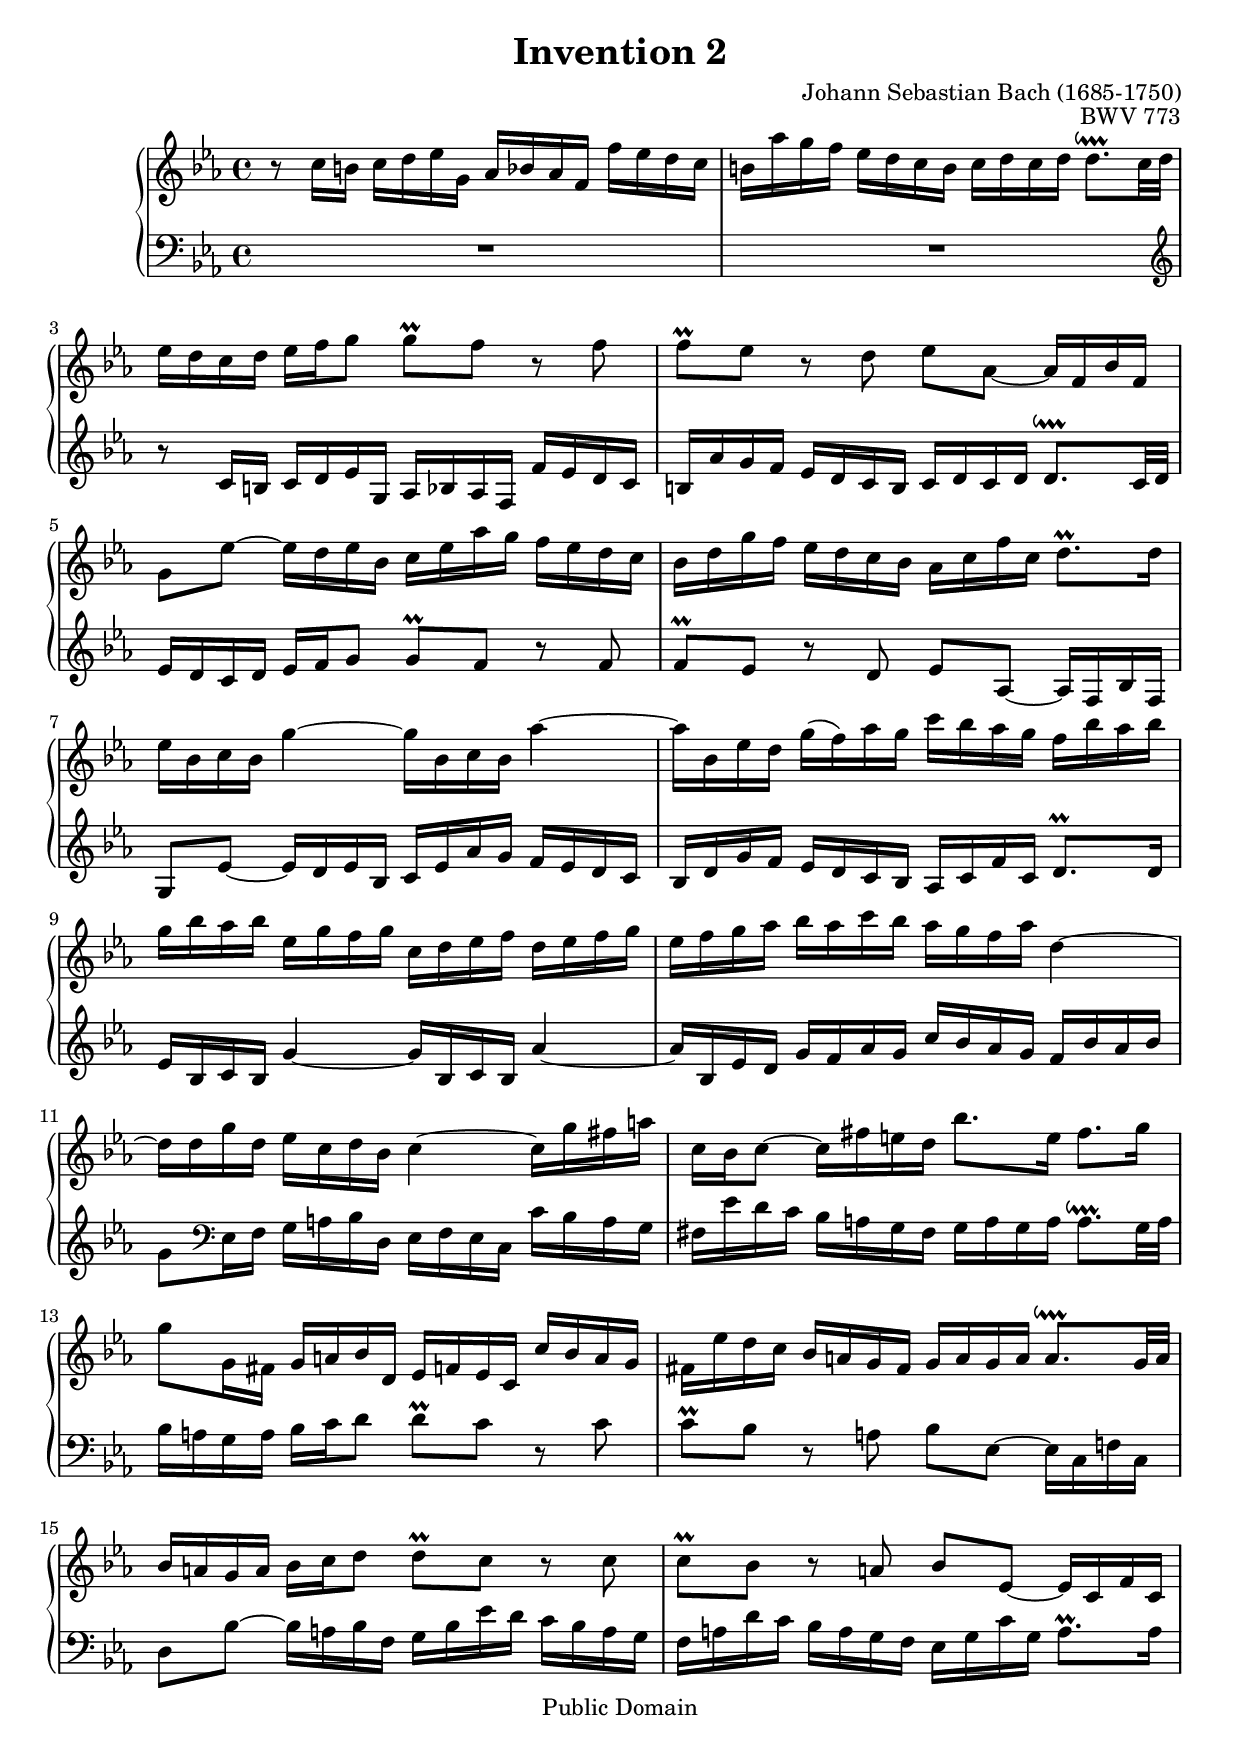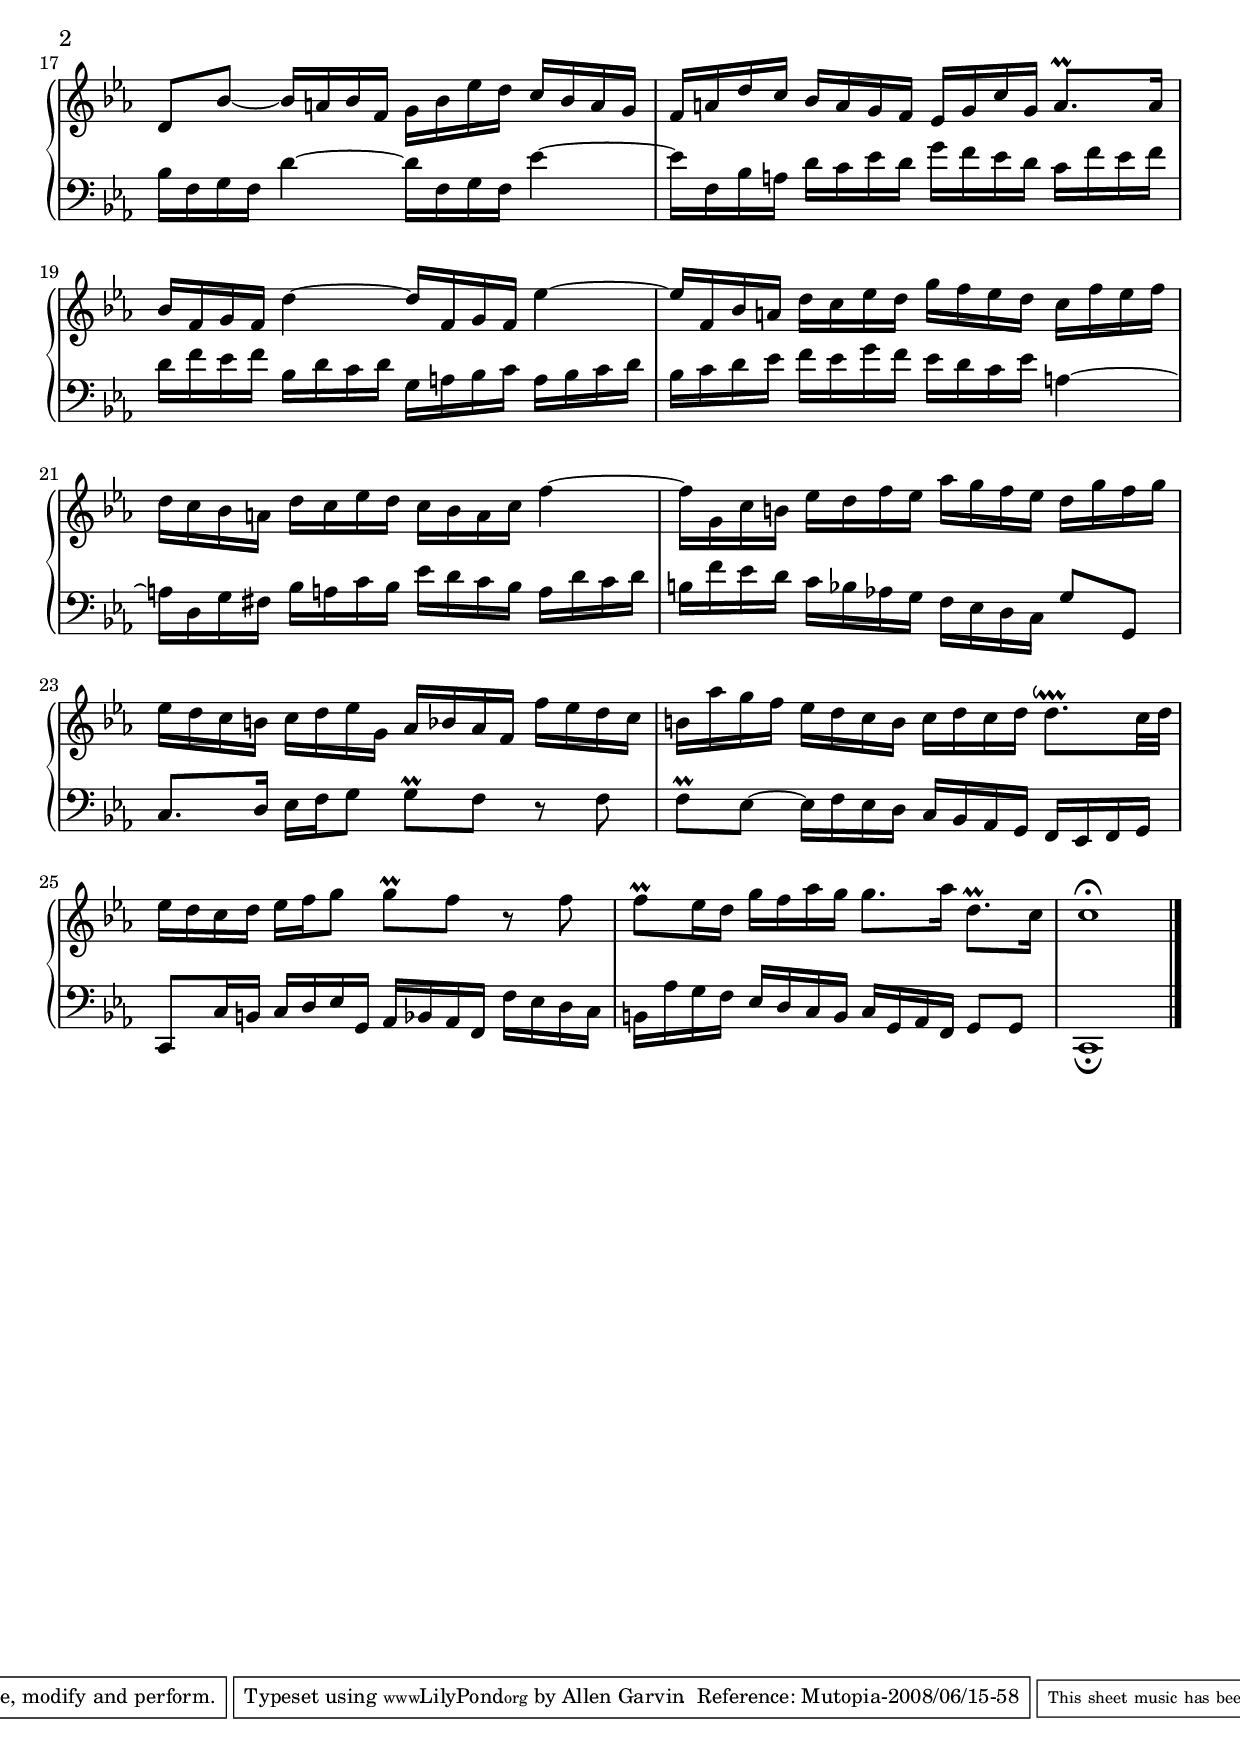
\header {
  filename = "bach-invention-02.ly"
  title = "Invention 2"
  opus = "BWV 773"
  composer = "Johann Sebastian Bach (1685-1750)"

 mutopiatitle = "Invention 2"
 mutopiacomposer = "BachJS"
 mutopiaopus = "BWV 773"
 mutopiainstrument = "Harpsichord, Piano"
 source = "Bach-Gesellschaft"
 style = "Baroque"
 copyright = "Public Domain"
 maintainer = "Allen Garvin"
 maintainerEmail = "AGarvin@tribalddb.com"
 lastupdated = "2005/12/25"
 
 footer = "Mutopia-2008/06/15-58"
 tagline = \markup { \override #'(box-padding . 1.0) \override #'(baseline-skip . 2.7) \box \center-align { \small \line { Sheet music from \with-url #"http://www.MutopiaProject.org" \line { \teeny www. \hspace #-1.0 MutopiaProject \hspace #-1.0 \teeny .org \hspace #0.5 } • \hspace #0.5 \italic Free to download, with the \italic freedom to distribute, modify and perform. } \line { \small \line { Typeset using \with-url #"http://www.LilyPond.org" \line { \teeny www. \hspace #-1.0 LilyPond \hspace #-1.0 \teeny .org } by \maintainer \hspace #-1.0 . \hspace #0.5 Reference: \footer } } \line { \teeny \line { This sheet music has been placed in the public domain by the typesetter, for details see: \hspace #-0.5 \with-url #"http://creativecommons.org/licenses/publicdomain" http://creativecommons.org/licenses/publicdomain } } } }
}

\version "2.11.46"

voiceone =  \relative c'' {
  \set Staff.midiInstrument = "harpsichord"
  \key c \minor
  r8  c16[ b]  c[ d ees g,]  aes[ bes aes f]  f'[ es d c] |               % bar 1
   b[ aes' g f]  ees[ d c b]  c[ d c d]  d8.[\downprall c32 d] |          % bar 2
   ees16[ d c d]  ees[ f g8]  g[\prall f] r f |                           % bar 3
   f[\prall ees] r d  ees[ aes,] ~  aes16[ f bes f] |                     % bar 4
   g8[ ees'] ~  ees16[ d ees bes]  c[ ees aes g]  f[ ees d c] |           % bar 5
   bes[ d g f]  ees[ d c bes]  aes[ c f c]  d8.[\prall  d16] |            % bar 6
   ees[ bes c bes] g'4 ~  g16[ bes, c bes] aes'4 ~ |                      % bar 7
   aes16[ bes, ees d]  g[(  f) aes g]  c[ bes aes g]  f[ bes aes bes] |   % bar 8
   g[ bes aes bes]  ees,[ g f g]  c,[ d ees f]  d[ ees f g] |             % bar 9
   ees[ f g aes]  bes[ aes c bes]  aes[ g f aes] d,4 ~ |                  % bar 10
   d16[ d g d]  ees[ c d bes] c4 ~  c16[ g' fis a]  |                     % bar 11
   c,[ bes c8] ~  c16[ fis e d]  bes'8.[ e,16]  fis8.[ g16] |             % bar 12
   g8[ g,16 fis]  g[ a bes d,]  ees[ f ees c]  c'[ bes a g] |             % bar 13
   fis[ ees' d c]  bes[ a g fis]  g[ a g a]  a8.[\downprall g32 a] |      % bar 14
   bes16[ a g a]  bes[ c d8]  d[\prall c] r c |                           % bar 15
   c[\prall bes] r a  bes[ ees,] ~  ees16[ c f c] |                       % bar 16
   d8[ bes'] ~  bes16[ a bes f]  g[ bes ees d]  c[ bes a g] |             % bar 17
   f[ a d c]  bes[ a g f]  ees[ g c g]  a8.[\prall a16] |                 % bar 18
   bes[ f g f] d'4 ~  d16[ f, g f] ees'4 ~ |                              % bar 19
   ees16[ f, bes a]  d[ c ees d]  g[ f ees d]  c[ f ees f] |              % bar 20
   d[ c bes a]  d[ c ees d]  c[ bes a c] f4 ~ |                           % bar 21
   f16[ g, c b]  ees[ d f ees]  aes[ g f ees]  d[ g f g] |                % bar 22
   ees[ d c b]  c[ d ees g,]  aes[ bes aes f]  f'[ ees d c] |             % bar 23
   b[ aes' g f]  ees[ d c b]  c[ d c d]  d8.[\downprall c32 d] |          % bar 24
   ees16[ d c d]  ees[ f g8]  g[\prall f] r f |                           % bar 25
   f[\prall ees16 d]  g[ f aes g]  g8.[ aes16]  d,8.[\prall c16] |        % bar 26
  c1^\fermata \bar "|."                                                   % bar 27
}


voicetwo =  \relative c' {
  \set Staff.midiInstrument = "harpsichord"
  \key c \minor
  \clef "bass"
  R1 |                                                                    % bar 1
  R1 \clef "treble" |                                                     % bar 2
  r8  c16[ b]  c[ d ees g,]  aes[ bes aes f]  f'[ ees d c] |              % bar 3
   b[ aes' g f]  ees[ d c b]  c[ d c d]  d8.[\downprall c32 d] |          % bar 4
   ees16[ d c d]  ees[ f g8]  g[\prall f] r f |                           % bar 5
   f[\prall ees] r d  ees[ aes,] ~  aes16[ f bes f] |                     % bar 6
   g8[ ees'] ~  ees16[ d ees bes]  c[ ees aes g]  f[ ees d c] |           % bar 7
   bes[ d g f]  ees[ d c bes]  aes[ c f c]  d8.[\prall d16] |             % bar 8
   ees[ bes c bes] g'4 ~  g16[ bes, c bes] aes'4 ~ |                      % bar 9
   aes16[ bes, ees d]  g[ f aes g]  c[ bes aes g]  f[ bes aes bes]|       % bar 10
   g8[ \clef bass ees,16 f]  g[ a bes d,]  ees[ f ees c]  c'[ bes a g] |  % bar 11
   fis[ ees' d c]  bes[ a g fis]  g[ a g a]  a8.[\downprall g32 a]|       % bar 12
   bes16[ a g a]  bes[ c d8]  d[\prall c] r c |                           % bar 13
   c[\prall bes] r a  bes[ ees,] ~  ees16[ c f! c] |                      % bar 14
   d8[ bes'] ~  bes16[ a bes f]  g[ bes ees d]  c[ bes a g] |             % bar 15
   f[ a d c]  bes[ a g f]  ees[ g c g]  a8.[\prall a16] |                 % bar 16
   bes[ f g f] d'4 ~  d16[ f, g f] ees'4 ~ |                              % bar 17
   ees16[ f, bes a]  d[ c ees d]  g[ f ees d]  c[ f ees f] |              % bar 18
   d[ f ees f]  bes,[ d c d]  g,[ a bes c]  a[ bes c d] |                 % bar 19
   bes[ c d ees]  f[ ees g f]  ees[ d c ees] a,4 ~ |                      % bar 20
   a16[ d, g fis]  bes[ a c bes]  ees[ d c bes]  a[ d c d] |              % bar 21
   b[ f' ees d]  c[ bes aes! g]  f[ ees d c]  g'8[ g,] |                  % bar 22
   c8.[ d16]  ees[ f g8]  g[\prall f] r f |                               % bar 23
   f[\prall ees] ~  ees16[ f ees d]  c[ bes aes g]  f[ ees f g] |         % bar 24
   c,8[ c'16 b]  c[ d ees g,]  aes[ bes! aes f]  f'[ ees d c] |           % bar 25
   b[ aes' g f]  ees[ d c b]  c[ g aes f]  g8[ g] |                       % bar 26
  c,1_\fermata \bar "|."                                                  % bar 27
}

\score {
  \context GrandStaff <<
    \context Staff = "one" <<
      \voiceone
    >>
    \context Staff = "two" <<
      \voicetwo
    >>
  >>

  \layout{ }
  
  \midi {
    \context {
      \Score
      tempoWholesPerMinute = #(ly:make-moment 64 4)
      }
    }


}

%{
changes by Urs Metzger, 2005/12/25
version 1.6.10 => 2.6.4
voicetwo, bar 16, 12th 16th ees => g
midiInstrument none => "harpsichord"
%}
